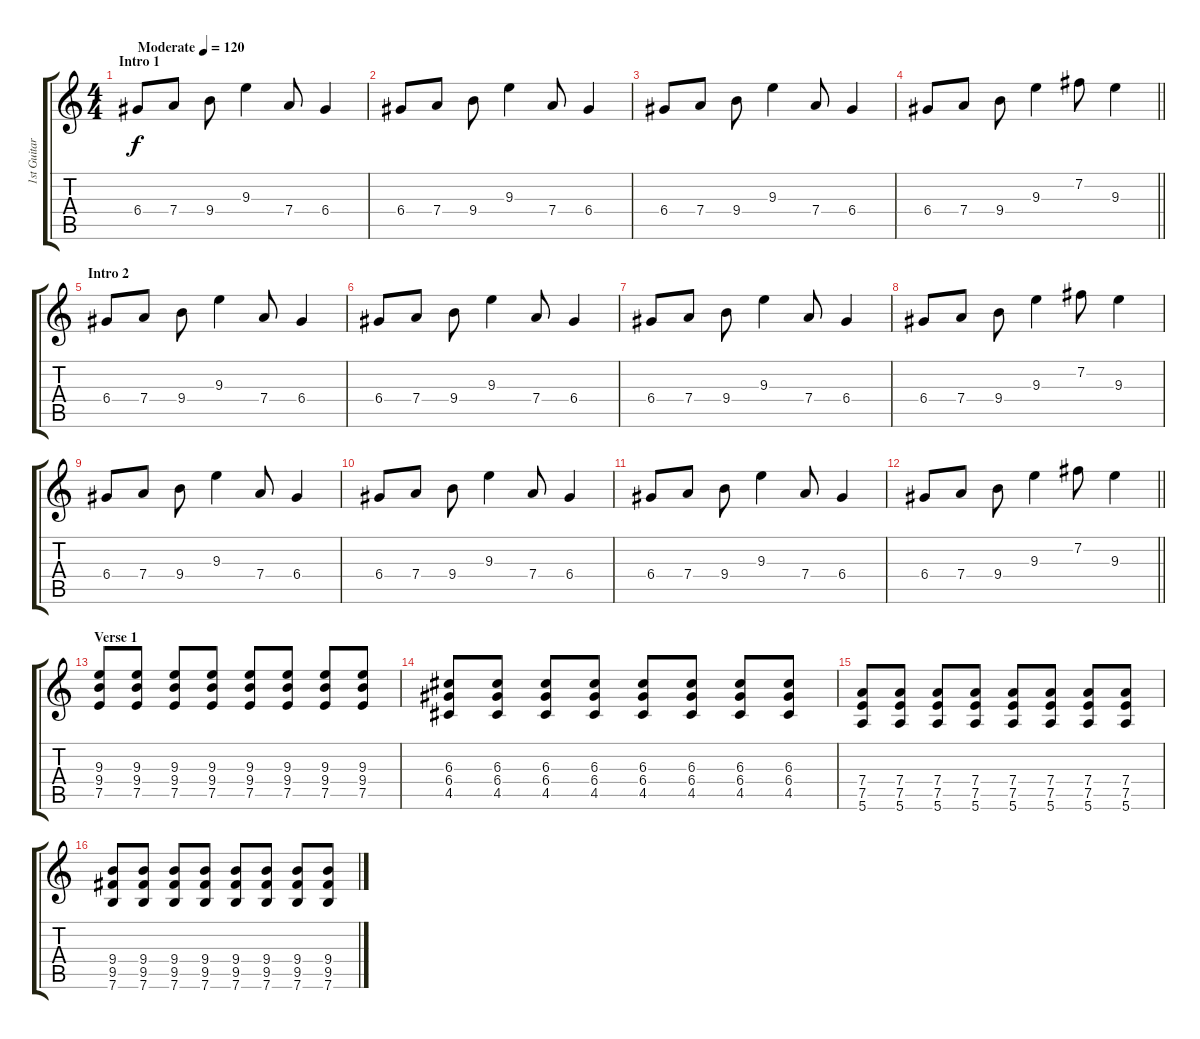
\track ("1st Guitar" "1st Guitar") {instrument overdrivenguitar}
\staff {score tabs}
\tuning (E4 B3 G3 D3 A2 E2) {hide}
\ts (4 4)
\section ("" "Intro 1")
\tempo (120 "Moderate")
\clef g2
\ks c
6.4.8{dy f instrument overdrivenguitar} 7.4.8 9.4.8 9.3.4 7.4.8 6.4.4 |
6.4.8 7.4.8 9.4.8 9.3.4 7.4.8 6.4.4 |
6.4.8 7.4.8 9.4.8 9.3.4 7.4.8 6.4.4 |
\barLineRight lightlight
6.4.8 7.4.8 9.4.8 9.3.4 7.2.8 9.3.4 |
\section ("" "Intro 2")
6.4.8 7.4.8 9.4.8 9.3.4 7.4.8 6.4.4 |
6.4.8 7.4.8 9.4.8 9.3.4 7.4.8 6.4.4 |
6.4.8 7.4.8 9.4.8 9.3.4 7.4.8 6.4.4 |
6.4.8 7.4.8 9.4.8 9.3.4 7.2.8 9.3.4 |
6.4.8 7.4.8 9.4.8 9.3.4 7.4.8 6.4.4 |
6.4.8 7.4.8 9.4.8 9.3.4 7.4.8 6.4.4 |
6.4.8 7.4.8 9.4.8 9.3.4 7.4.8 6.4.4 |
\barLineRight lightlight
6.4.8 7.4.8 9.4.8 9.3.4 7.2.8 9.3.4 |
\section ("" "Verse 1")
(9.3 9.4 7.5).8 (9.3 9.4 7.5).8 (9.3 9.4 7.5).8 (9.3 9.4 7.5).8 (9.3 9.4 7.5).8 (9.3 9.4 7.5).8 (9.3 9.4 7.5).8 (9.3 9.4 7.5).8 |
(6.3 6.4 4.5).8 (6.3 6.4 4.5).8 (6.3 6.4 4.5).8 (6.3 6.4 4.5).8 (6.3 6.4 4.5).8 (6.3 6.4 4.5).8 (6.3 6.4 4.5).8 (6.3 6.4 4.5).8 |
(7.4 7.5 5.6).8 (7.4 7.5 5.6).8 (7.4 7.5 5.6).8 (7.4 7.5 5.6).8 (7.4 7.5 5.6).8 (7.4 7.5 5.6).8 (7.4 7.5 5.6).8 (7.4 7.5 5.6).8 |
(9.4 9.5 7.6).8 (9.4 9.5 7.6).8 (9.4 9.5 7.6).8 (9.4 9.5 7.6).8 (9.4 9.5 7.6).8 (9.4 9.5 7.6).8 (9.4 9.5 7.6).8 (9.4 9.5 7.6).8
